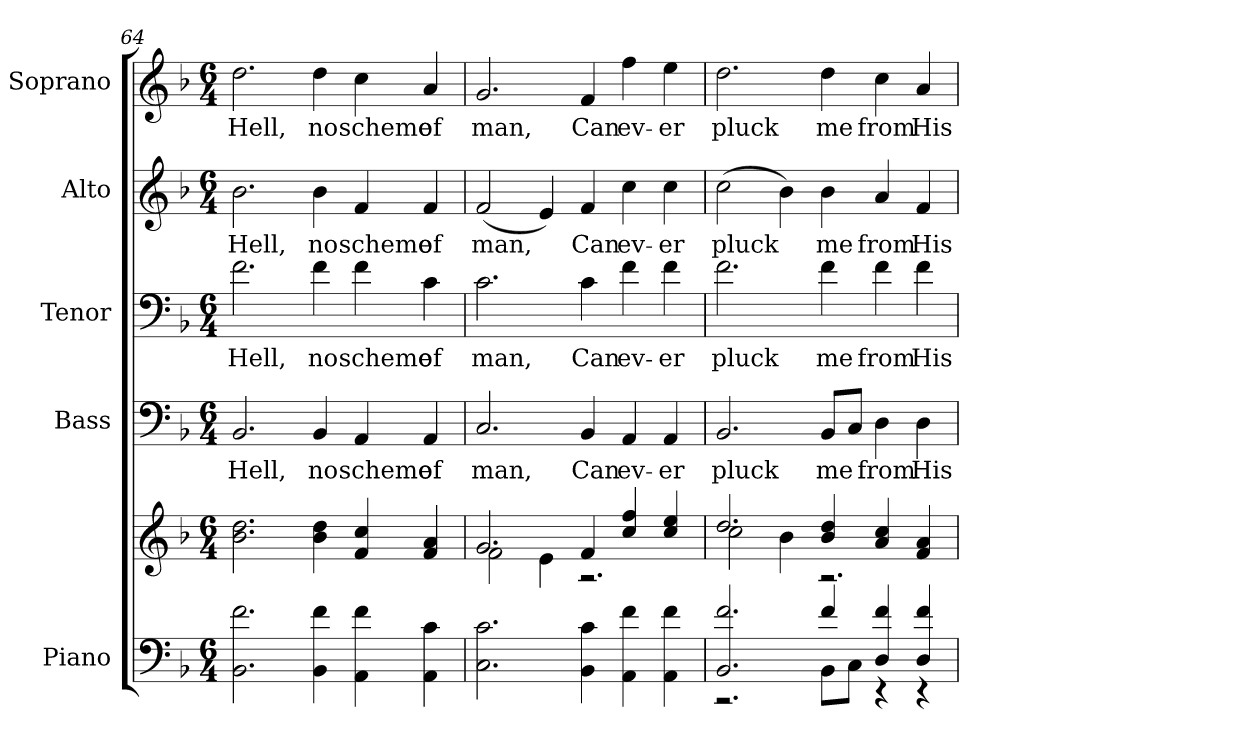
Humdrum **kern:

**kern	**kern	**kern	**text	**kern	**text	**kern	**text	**kern	**text
*part5	*part5	*part4	*part4	*part3	*part3	*part2	*part2	*part1	*part1
*staff6	*staff5	*staff4	*staff4	*staff3	*staff3	*staff2	*staff2	*staff1	*staff1
*I"Piano	*	*I"Bass	*	*I"Tenor	*	*I"Alto	*	*I"Soprano	*
*I'Pno.	*	*I'B.	*	*	*	*I'A.	*	*I'S.	*
*clefF4	*clefG2	*clefF4	*	*clefF4	*	*clefG2	*	*clefG2	*
*k[b-]	*k[b-]	*k[b-]	*	*k[b-]	*	*k[b-]	*	*k[b-]	*
*F:	*F:	*F:	*	*F:	*	*F:	*	*F:	*
*M6/4	*M6/4	*M6/4	*	*M6/4	*	*M6/4	*	*M6/4	*
=64	=64	=64	=64	=64	=64	=64	=64	=64	=64
!	!	!	!LO:LY:b:color=#000000	!	!	!	!	!	!
!	!	!	!	!	!LO:LY:b:color=#000000	!	!	!	!
!	!	!	!	!	!	!	!LO:LY:b:color=#000000	!	!
!	!	!	!	!	!	!	!	!	!LO:LY:b:color=#000000
2.BB-i\ 2.fi	2.b-i\ 2.ddi	2.BB-i/	Hell,	2.fi\	Hell,	2.b-i\	Hell,	2.ddi\	Hell,
!	!	!	!LO:LY:b:color=#000000	!	!	!	!	!	!
!	!	!	!	!	!LO:LY:b:color=#000000	!	!	!	!
!	!	!	!	!	!	!	!LO:LY:b:color=#000000	!	!
!	!	!	!	!	!	!	!	!	!LO:LY:b:color=#000000
4BB-i\ 4fi	4b-i\ 4ddi	4BB-i/	no	4fi\	no	4b-i\	no	4ddi\	no
!	!	!	!LO:LY:b:color=#000000	!	!	!	!	!	!
!	!	!	!	!	!LO:LY:b:color=#000000	!	!	!	!
!	!	!	!	!	!	!	!LO:LY:b:color=#000000	!	!
!	!	!	!	!	!	!	!	!	!LO:LY:b:color=#000000
4AAi\ 4fi	4fi/ 4cci	4AAi/	scheme	4fi\	scheme	4fi/	scheme	4cci\	scheme
!	!	!	!LO:LY:b:color=#000000	!	!	!	!	!	!
!	!	!	!	!	!LO:LY:b:color=#000000	!	!	!	!
!	!	!	!	!	!	!	!LO:LY:b:color=#000000	!	!
!	!	!	!	!	!	!	!	!	!LO:LY:b:color=#000000
4AAi\ 4ci	4fi/ 4ai	4AAi/	of	4ci\	of	4fi/	of	4ai/	of
=65	=65	=65	=65	=65	=65	=65	=65	=65	=65
*	*^	*	*	*	*	*	*	*	*
!	!	!	!	!LO:LY:b:color=#000000	!	!	!	!	!	!
!	!	!	!	!	!	!LO:LY:b:color=#000000	!	!	!	!
!	!	!	!	!	!	!	!	!LO:LY:b:color=#000000	!	!
!	!	!	!	!	!	!	!	!	!	!LO:LY:b:color=#000000
2.Ci\ 2.ci	2.gi/	2fi\	2.Ci/	man,	2.ci\	man,	(2fi/	man,	2.gi/	man,
.	.	4ei\	.	.	.	.	4ei/)	.	.	.
!	!	!	!	!LO:LY:b:color=#000000	!	!	!	!	!	!
!	!	!	!	!	!	!LO:LY:b:color=#000000	!	!	!	!
!	!	!	!	!	!	!	!	!LO:LY:b:color=#000000	!	!
!	!	!	!	!	!	!	!	!	!	!LO:LY:b:color=#000000
4BB-i\ 4ci	4fi/	2.r	4BB-i/	Can	4ci\	Can	4fi/	Can	4fi/	Can
!	!	!	!	!LO:LY:b:color=#000000	!	!	!	!	!	!
!	!	!	!	!	!	!LO:LY:b:color=#000000	!	!	!	!
!	!	!	!	!	!	!	!	!LO:LY:b:color=#000000	!	!
!	!	!	!	!	!	!	!	!	!	!LO:LY:b:color=#000000
4AAi\ 4fi	4cci/ 4ffi	.	4AAi/	ev-	4fi\	ev-	4cci\	ev-	4ffi\	ev-
!	!	!	!	!LO:LY:b:color=#000000	!	!	!	!	!	!
!	!	!	!	!	!	!LO:LY:b:color=#000000	!	!	!	!
!	!	!	!	!	!	!	!	!LO:LY:b:color=#000000	!	!
!	!	!	!	!	!	!	!	!	!	!LO:LY:b:color=#000000
4AAi\ 4fi	4cci/ 4eei	.	4AAi/	-er	4fi\	-er	4cci\	-er	4eei\	-er
!!LO:PB:g=z
=66	=66	=66	=66	=66	=66	=66	=66	=66	=66	=66
*^	*	*	*	*	*	*	*	*	*	*
!	!	!	!	!	!LO:LY:b:color=#000000	!	!	!	!	!	!
!	!	!	!	!	!	!	!LO:LY:b:color=#000000	!	!	!	!
!	!	!	!	!	!	!	!	!	!LO:LY:b:color=#000000	!	!
!	!	!	!	!	!	!	!	!	!	!	!LO:LY:b:color=#000000
2.BB-i/ 2.fi	2.r	2.ddi/	2cci\	2.BB-i/	pluck	2.fi\	pluck	(2cci\	pluck	2.ddi\	pluck
.	.	.	4b-i\	.	.	.	.	4b-i\)	.	.	.
!	!	!	!	!	!LO:LY:b:color=#000000	!	!	!	!	!	!
!	!	!	!	!	!	!	!LO:LY:b:color=#000000	!	!	!	!
!	!	!	!	!	!	!	!	!	!LO:LY:b:color=#000000	!	!
!	!	!	!	!	!	!	!	!	!	!	!LO:LY:b:color=#000000
4fi/	8BB-i\L	4b-i/ 4ddi	2.r	8BB-i/L	me	4fi\	me	4b-i\	me	4ddi\	me
.	8Ci\J	.	.	8Ci/J	.	.	.	.	.	.	.
!	!	!	!	!	!LO:LY:b:color=#000000	!	!	!	!	!	!
!	!	!	!	!	!	!	!LO:LY:b:color=#000000	!	!	!	!
!	!	!	!	!	!	!	!	!	!LO:LY:b:color=#000000	!	!
!	!	!	!	!	!	!	!	!	!	!	!LO:LY:b:color=#000000
4Di/ 4fi	4r	4ai/ 4cci	.	4Di\	from	4fi\	from	4ai/	from	4cci\	from
!	!	!	!	!	!LO:LY:b:color=#000000	!	!	!	!	!	!
!	!	!	!	!	!	!	!LO:LY:b:color=#000000	!	!	!	!
!	!	!	!	!	!	!	!	!	!LO:LY:b:color=#000000	!	!
!	!	!	!	!	!	!	!	!	!	!	!LO:LY:b:color=#000000
4Di/ 4fi	4r	4fi/ 4ai	.	4Di\	His	4fi\	His	4fi/	His	4ai/	His
*v	*v	*	*	*	*	*	*	*	*	*	*
*	*v	*v	*	*	*	*	*	*	*	*
=	=	=	=	=	=	=	=	=	=
*-	*-	*-	*-	*-	*-	*-	*-	*-	*-
